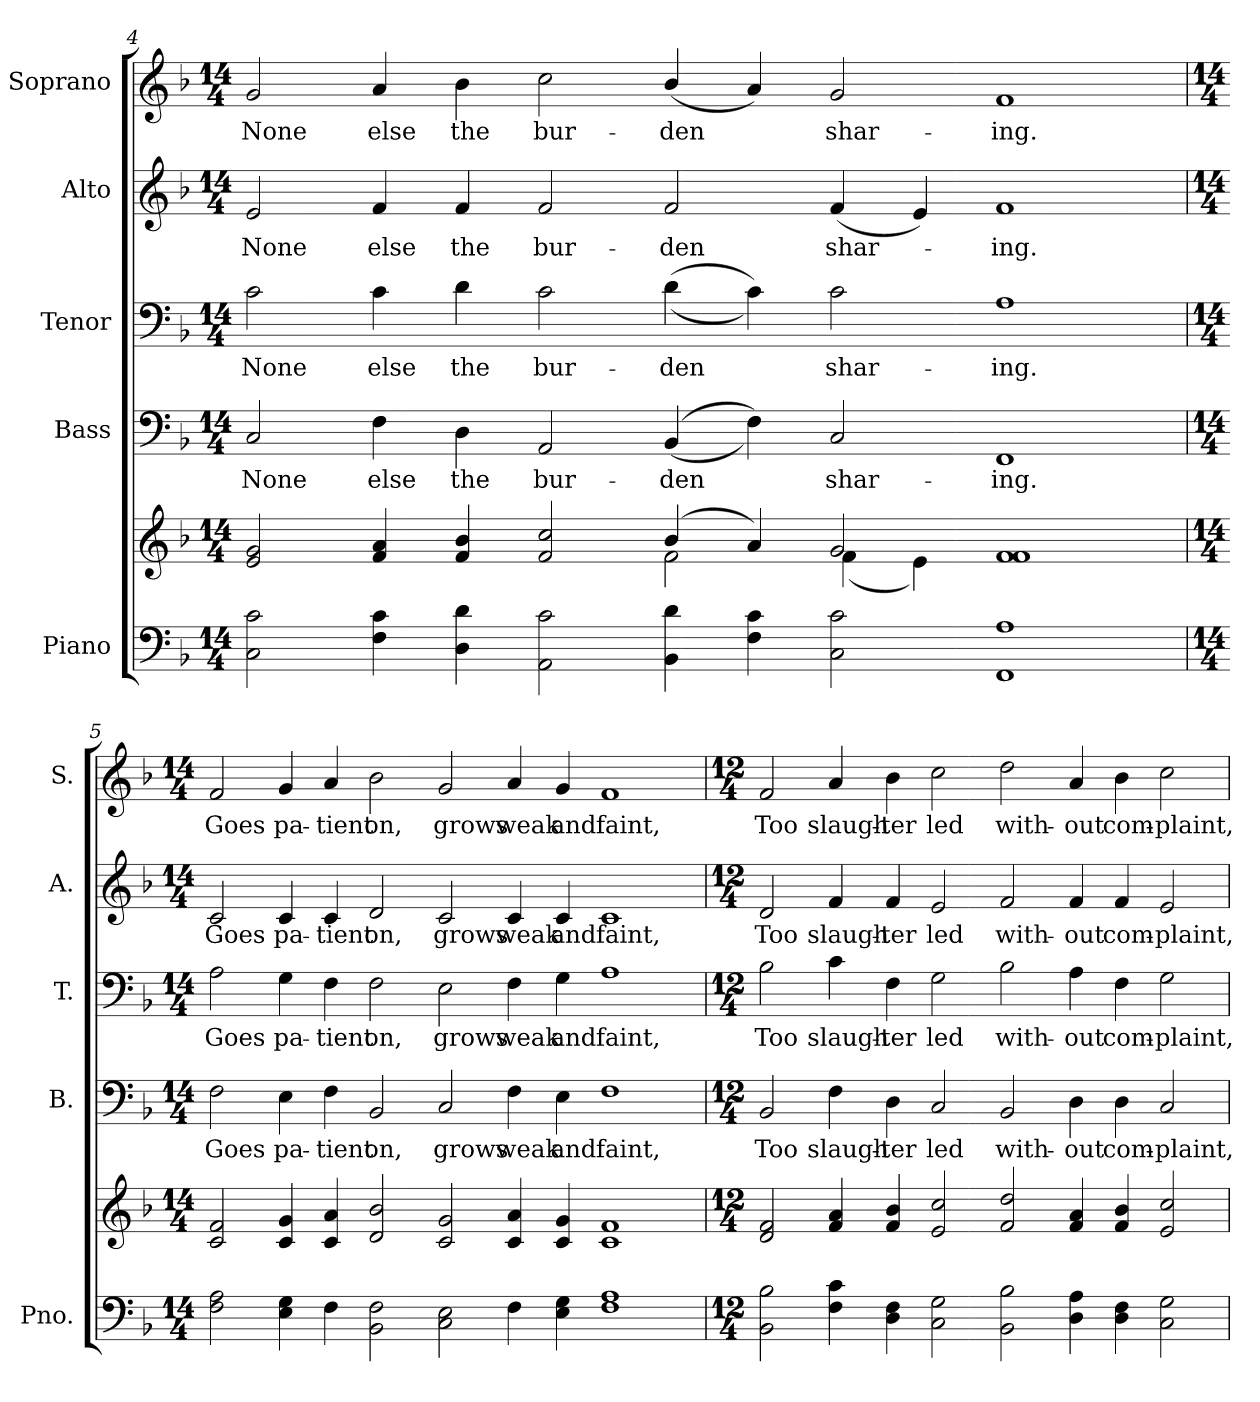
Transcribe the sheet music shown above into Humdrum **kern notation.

**kern	**kern	**kern	**text	**kern	**text	**kern	**text	**kern	**text
*part5	*part5	*part4	*part4	*part3	*part3	*part2	*part2	*part1	*part1
*staff6	*staff5	*staff4	*staff4	*staff3	*staff3	*staff2	*staff2	*staff1	*staff1
*I"Piano	*	*I"Bass	*	*I"Tenor	*	*I"Alto	*	*I"Soprano	*
*I'Pno.	*	*I'B.	*	*I'T.	*	*I'A.	*	*I'S.	*
!!LO:PB:g=z
*clefF4	*clefG2	*clefF4	*	*clefF4	*	*clefG2	*	*clefG2	*
*k[b-]	*k[b-]	*k[b-]	*	*k[b-]	*	*k[b-]	*	*k[b-]	*
*F:	*F:	*F:	*	*F:	*	*F:	*	*F:	*
*M14/4	*M14/4	*M14/4	*	*M14/4	*	*M14/4	*	*M14/4	*
=4	=4	=4	=4	=4	=4	=4	=4	=4	=4
*	*^	*	*	*	*	*	*	*	*
!	!	!	!	!LO:LY:b:color=#000000	!	!	!	!	!	!
!	!	!	!	!	!	!LO:LY:b:color=#000000	!	!	!	!
!	!	!	!	!	!	!	!	!LO:LY:b:color=#000000	!	!
!	!	!	!	!	!	!	!	!	!	!LO:LY:b:color=#000000
2Ci\ 2ci	2ei/ 2gi	2ryy	2Ci/	None	2ci\	None	2ei/	None	2gi/	None
!	!	!	!	!LO:LY:b:color=#000000	!	!	!	!	!	!
!	!	!	!	!	!	!LO:LY:b:color=#000000	!	!	!	!
!	!	!	!	!	!	!	!	!LO:LY:b:color=#000000	!	!
!	!	!	!	!	!	!	!	!	!	!LO:LY:b:color=#000000
4Fi\ 4ci	4fi/ 4ai	1ryy	4Fi\	else	4ci\	else	4fi/	else	4ai/	else
!	!	!	!	!LO:LY:b:color=#000000	!	!	!	!	!	!
!	!	!	!	!	!	!LO:LY:b:color=#000000	!	!	!	!
!	!	!	!	!	!	!	!	!LO:LY:b:color=#000000	!	!
!	!	!	!	!	!	!	!	!	!	!LO:LY:b:color=#000000
4Di\ 4di	4fi/ 4b-i	.	4Di\	the	4di\	the	4fi/	the	4b-i\	the
!	!	!	!	!LO:LY:b:color=#000000	!	!	!	!	!	!
!	!	!	!	!	!	!LO:LY:b:color=#000000	!	!	!	!
!	!	!	!	!	!	!	!	!LO:LY:b:color=#000000	!	!
!	!	!	!	!	!	!	!	!	!	!LO:LY:b:color=#000000
2AAi\ 2ci	2fi/ 2cci	.	2AAi/	bur-	2ci\	bur-	2fi/	bur-	2cci\	bur-
!	!	!	!	!LO:LY:b:color=#000000	!	!	!	!	!	!
!	!	!	!	!	!	!LO:LY:b:color=#000000	!	!	!	!
!	!	!	!	!	!	!	!	!LO:LY:b:color=#000000	!	!
!	!	!	!	!	!	!	!	!	!	!LO:LY:b:color=#000000
4BB-i\ 4di	(4b-i/	2fi\	((4BB-i/	-den	((4di\	-den	2fi/	-den	(4b-i/	-den
4Fi\ 4ci	4ai/)	.	4Fi\))	.	4ci\))	.	.	.	4ai/)	.
!	!	!	!	!LO:LY:b:color=#000000	!	!	!	!	!	!
!	!	!	!	!	!	!LO:LY:b:color=#000000	!	!	!	!
!	!	!	!	!	!	!	!	!LO:LY:b:color=#000000	!	!
!	!	!	!	!	!	!	!	!	!	!LO:LY:b:color=#000000
2Ci\ 2ci	2gi/	(4fi\	2Ci/	shar-	2ci\	shar-	(4fi/	shar-	2gi/	shar-
.	.	4ei\)	.	.	.	.	4ei/)	.	.	.
!	!	!	!	!LO:LY:b:color=#000000	!	!	!	!	!	!
!	!	!	!	!	!	!LO:LY:b:color=#000000	!	!	!	!
!	!	!	!	!	!	!	!	!LO:LY:b:color=#000000	!	!
!	!	!	!	!	!	!	!	!	!	!LO:LY:b:color=#000000
1FFi 1Ai	1fi 1fi	1ryy	1FFi	-ing.	1Ai	-ing.	1fi	-ing.	1fi	-ing.
*	*v	*v	*	*	*	*	*	*	*	*
!!LO:PB:g=z
=5	=5	=5	=5	=5	=5	=5	=5	=5	=5
*M14/4	*M14/4	*M14/4	*	*M14/4	*	*M14/4	*	*M14/4	*
*	*^	*	*	*	*	*	*	*	*
!	!	!	!	!LO:LY:b:color=#000000	!	!	!	!	!	!
*	*v	*v	*	*	*	*	*	*	*	*
*	*^	*	*	*	*	*	*	*	*
!	!	!	!	!	!	!LO:LY:b:color=#000000	!	!	!	!
*	*v	*v	*	*	*	*	*	*	*	*
*	*^	*	*	*	*	*	*	*	*
!	!	!	!	!	!	!	!	!LO:LY:b:color=#000000	!	!
*	*v	*v	*	*	*	*	*	*	*	*
*	*^	*	*	*	*	*	*	*	*
!	!	!	!	!	!	!	!	!	!	!LO:LY:b:color=#000000
*	*v	*v	*	*	*	*	*	*	*	*
2Fi\ 2Ai	2ci/ 2fi	2Fi\	Goes	2Ai\	Goes	2ci/	Goes	2fi/	Goes
!	!	!	!LO:LY:b:color=#000000	!	!	!	!	!	!
!	!	!	!	!	!LO:LY:b:color=#000000	!	!	!	!
!	!	!	!	!	!	!	!LO:LY:b:color=#000000	!	!
!	!	!	!	!	!	!	!	!	!LO:LY:b:color=#000000
4Ei\ 4Gi	4ci/ 4gi	4Ei\	pa-	4Gi\	pa-	4ci/	pa-	4gi/	pa-
!	!	!	!LO:LY:b:color=#000000	!	!	!	!	!	!
!	!	!	!	!	!LO:LY:b:color=#000000	!	!	!	!
!	!	!	!	!	!	!	!LO:LY:b:color=#000000	!	!
!	!	!	!	!	!	!	!	!	!LO:LY:b:color=#000000
4Fi\	4ci/ 4ai	4Fi\	-tient	4Fi\	-tient	4ci/	-tient	4ai/	-tient
!	!	!	!LO:LY:b:color=#000000	!	!	!	!	!	!
!	!	!	!	!	!LO:LY:b:color=#000000	!	!	!	!
!	!	!	!	!	!	!	!LO:LY:b:color=#000000	!	!
!	!	!	!	!	!	!	!	!	!LO:LY:b:color=#000000
2BB-i\ 2Fi	2di/ 2b-i	2BB-i/	on,	2Fi\	on,	2di/	on,	2b-i\	on,
!	!	!	!LO:LY:b:color=#000000	!	!	!	!	!	!
!	!	!	!	!	!LO:LY:b:color=#000000	!	!	!	!
!	!	!	!	!	!	!	!LO:LY:b:color=#000000	!	!
!	!	!	!	!	!	!	!	!	!LO:LY:b:color=#000000
2Ci\ 2Ei	2ci/ 2gi	2Ci/	grows	2Ei\	grows	2ci/	grows	2gi/	grows
!	!	!	!LO:LY:b:color=#000000	!	!	!	!	!	!
!	!	!	!	!	!LO:LY:b:color=#000000	!	!	!	!
!	!	!	!	!	!	!	!LO:LY:b:color=#000000	!	!
!	!	!	!	!	!	!	!	!	!LO:LY:b:color=#000000
4Fi\	4ci/ 4ai	4Fi\	weak	4Fi\	weak	4ci/	weak	4ai/	weak
!	!	!	!LO:LY:b:color=#000000	!	!	!	!	!	!
!	!	!	!	!	!LO:LY:b:color=#000000	!	!	!	!
!	!	!	!	!	!	!	!LO:LY:b:color=#000000	!	!
!	!	!	!	!	!	!	!	!	!LO:LY:b:color=#000000
4Ei\ 4Gi	4ci/ 4gi	4Ei\	and	4Gi\	and	4ci/	and	4gi/	and
!	!	!	!LO:LY:b:color=#000000	!	!	!	!	!	!
!	!	!	!	!	!LO:LY:b:color=#000000	!	!	!	!
!	!	!	!	!	!	!	!LO:LY:b:color=#000000	!	!
!	!	!	!	!	!	!	!	!	!LO:LY:b:color=#000000
1Fi 1Ai	1ci 1fi	1Fi	faint,	1Ai	faint,	1ci	faint,	1fi	faint,
!!LO:PB:g=z
=6	=6	=6	=6	=6	=6	=6	=6	=6	=6
*M12/4	*M12/4	*M12/4	*	*M12/4	*	*M12/4	*	*M12/4	*
!	!	!	!LO:LY:b:color=#000000	!	!	!	!	!	!
!	!	!	!	!	!LO:LY:b:color=#000000	!	!	!	!
!	!	!	!	!	!	!	!LO:LY:b:color=#000000	!	!
!	!	!	!	!	!	!	!	!	!LO:LY:b:color=#000000
2BB-i\ 2B-i	2di/ 2fi	2BB-i/	Too	2B-i\	Too	2di/	Too	2fi/	Too
!	!	!	!LO:LY:b:color=#000000	!	!	!	!	!	!
!	!	!	!	!	!LO:LY:b:color=#000000	!	!	!	!
!	!	!	!	!	!	!	!LO:LY:b:color=#000000	!	!
!	!	!	!	!	!	!	!	!	!LO:LY:b:color=#000000
4Fi\ 4ci	4fi/ 4ai	4Fi\	slaugh-	4ci\	slaugh-	4fi/	slaugh-	4ai/	slaugh-
!	!	!	!LO:LY:b:color=#000000	!	!	!	!	!	!
!	!	!	!	!	!LO:LY:b:color=#000000	!	!	!	!
!	!	!	!	!	!	!	!LO:LY:b:color=#000000	!	!
!	!	!	!	!	!	!	!	!	!LO:LY:b:color=#000000
4Di\ 4Fi	4fi/ 4b-i	4Di\	-ter	4Fi\	-ter	4fi/	-ter	4b-i\	-ter
!	!	!	!LO:LY:b:color=#000000	!	!	!	!	!	!
!	!	!	!	!	!LO:LY:b:color=#000000	!	!	!	!
!	!	!	!	!	!	!	!LO:LY:b:color=#000000	!	!
!	!	!	!	!	!	!	!	!	!LO:LY:b:color=#000000
2Ci\ 2Gi	2ei/ 2cci	2Ci/	led	2Gi\	led	2ei/	led	2cci\	led
!	!	!	!LO:LY:b:color=#000000	!	!	!	!	!	!
!	!	!	!	!	!LO:LY:b:color=#000000	!	!	!	!
!	!	!	!	!	!	!	!LO:LY:b:color=#000000	!	!
!	!	!	!	!	!	!	!	!	!LO:LY:b:color=#000000
2BB-i\ 2B-i	2fi/ 2ddi	2BB-i/	with-	2B-i\	with-	2fi/	with-	2ddi\	with-
!	!	!	!LO:LY:b:color=#000000	!	!	!	!	!	!
!	!	!	!	!	!LO:LY:b:color=#000000	!	!	!	!
!	!	!	!	!	!	!	!LO:LY:b:color=#000000	!	!
!	!	!	!	!	!	!	!	!	!LO:LY:b:color=#000000
4Di\ 4Ai	4fi/ 4ai	4Di\	-out	4Ai\	-out	4fi/	-out	4ai/	-out
!	!	!	!LO:LY:b:color=#000000	!	!	!	!	!	!
!	!	!	!	!	!LO:LY:b:color=#000000	!	!	!	!
!	!	!	!	!	!	!	!LO:LY:b:color=#000000	!	!
!	!	!	!	!	!	!	!	!	!LO:LY:b:color=#000000
4Di\ 4Fi	4fi/ 4b-i	4Di\	com-	4Fi\	com-	4fi/	com-	4b-i\	com-
!	!	!	!LO:LY:b:color=#000000	!	!	!	!	!	!
!	!	!	!	!	!LO:LY:b:color=#000000	!	!	!	!
!	!	!	!	!	!	!	!LO:LY:b:color=#000000	!	!
!	!	!	!	!	!	!	!	!	!LO:LY:b:color=#000000
2Ci\ 2Gi	2ei/ 2cci	2Ci/	-plaint,	2Gi\	-plaint,	2ei/	-plaint,	2cci\	-plaint,
=	=	=	=	=	=	=	=	=	=
*-	*-	*-	*-	*-	*-	*-	*-	*-	*-
